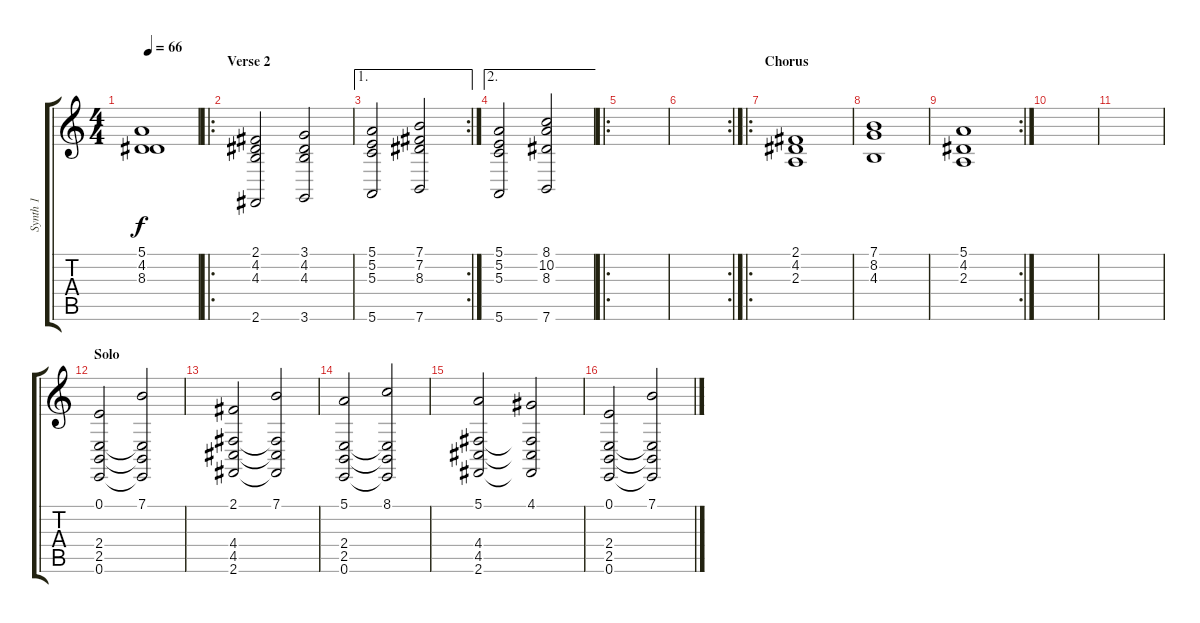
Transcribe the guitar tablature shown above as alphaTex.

\track ("Synth 1" "Synth 1") {instrument stringensemble1}
\staff {score tabs}
\tuning (E4 B3 G3 D3 A2 E2) {hide}
\ts (4 4)
\tempo 66
\clef g2
\ks c
(5.1 4.2 8.3).1{dy f} |
\ro
\section ("" "Verse 2")
(2.1 4.2 4.3 2.6).2 (3.1 4.2 4.3 3.6).2 |
\ae 1
\rc 2
(5.1 5.2 5.3 5.6).2 (7.1 7.2 8.3 7.6).2 |
\ae 2
(5.1 5.2 5.3 5.6).2 (8.1 10.2 8.3 7.6).2 |
\ro
|
\rc 2
|
\ro
\section ("" "Chorus")
(2.1 4.2 2.3).1 |
(7.1 8.2 4.3).1 |
\rc 2
(5.1 4.2 2.3).1 |
|
|
\section ("" "Solo")
(0.1 2.4 2.5 0.6).2{volume 14} (7.1 2.4{t} 2.5{t} 0.6{t}).2 |
(2.1 4.4 4.5 2.6).2 (7.1 4.4{t} 4.5{t} 2.6{t}).2 |
(5.1 2.4 2.5 0.6).2 (8.1 2.4{t} 2.5{t} 0.6{t}).2 |
(5.1 4.4 4.5 2.6).2 (4.1 4.4{t} 4.5{t} 2.6{t}).2 |
(0.1 2.4 2.5 0.6).2 (7.1 2.4{t} 2.5{t} 0.6{t}).2
